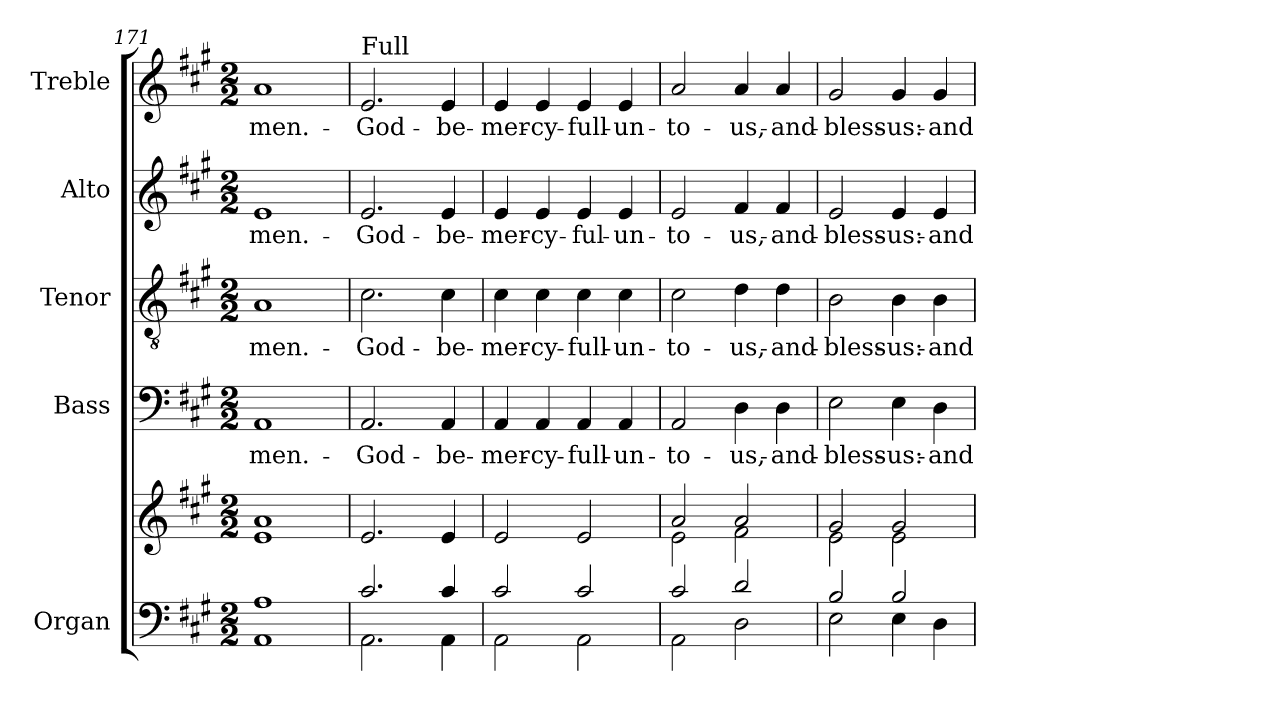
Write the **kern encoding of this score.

**kern	**kern	**kern	**text	**kern	**text	**kern	**text	**kern	**text
*part5	*part5	*part4	*part4	*part3	*part3	*part2	*part2	*part1	*part1
*staff6	*staff5	*staff4	*staff4	*staff3	*staff3	*staff2	*staff2	*staff1	*staff1
*I"Organ	*	*I"Bass	*	*I"Tenor	*	*I"Alto	*	*I"Treble	*
*I'Org.	*	*I'B.	*	*I'T.	*	*I'A.	*	*I'Tr.	*
*clefF4	*clefG2	*clefF4	*	*clefGv2	*	*clefG2	*	*clefG2	*
*	*	*	*	*ITrd7c12	*	*	*	*	*
*k[f#c#g#]	*k[f#c#g#]	*k[f#c#g#]	*	*k[f#c#g#]	*	*k[f#c#g#]	*	*k[f#c#g#]	*
*A:	*A:	*A:	*	*A:	*	*A:	*	*A:	*
*M2/2	*M2/2	*M2/2	*	*M2/2	*	*M2/2	*	*M2/2	*
=171	=171	=171	=171	=171	=171	=171	=171	=171	=171
*^	*^	*	*	*	*	*	*	*	*
!	!	!	!	!	!LO:LY:b:color=#000000	!	!	!	!	!	!
!	!	!	!	!	!	!	!LO:LY:b:color=#000000	!	!	!	!
!	!	!	!	!	!	!	!	!	!LO:LY:b:color=#000000	!	!
!	!	!	!	!	!	!	!	!	!	!	!LO:LY:b:color=#000000
1Ai	1AAi	1ai	1ei	1AAi	-men.-	1AAi	-men.-	1ei	-men.-	1ai	-men.-
*	*	*v	*v	*	*	*	*	*	*	*	*
!!LO:PB:g=z
=172	=172	=172	=172	=172	=172	=172	=172	=172	=172	=172
*	*	*^	*	*	*	*	*	*	*	*
!	!	!	!	!	!LO:LY:b:color=#000000	!	!	!	!	!	!
*	*	*v	*v	*	*	*	*	*	*	*	*
*	*	*^	*	*	*	*	*	*	*	*
!	!	!	!	!	!	!	!LO:LY:b:color=#000000	!	!	!	!
*	*	*v	*v	*	*	*	*	*	*	*	*
*	*	*^	*	*	*	*	*	*	*	*
!	!	!	!	!	!	!	!	!	!LO:LY:b:color=#000000	!	!
*	*	*v	*v	*	*	*	*	*	*	*	*
*	*	*^	*	*	*	*	*	*	*	*
!	!	!	!	!	!	!	!	!	!	!LO:TX:a:t=Full	!
!	!	!	!	!	!	!	!	!	!	!	!LO:LY:b:color=#000000
*	*	*v	*v	*	*	*	*	*	*	*	*
2.c#i/	2.AAi\	2.ei/	2.AAi/	-God-	2.C#i\	-God-	2.ei/	-God-	2.ei/	-God-
!	!	!	!	!LO:LY:b:color=#000000	!	!	!	!	!	!
!	!	!	!	!	!	!LO:LY:b:color=#000000	!	!	!	!
!	!	!	!	!	!	!	!	!LO:LY:b:color=#000000	!	!
!	!	!	!	!	!	!	!	!	!	!LO:LY:b:color=#000000
4c#i/	4AAi\	4ei/	4AAi/	-be-	4C#i\	-be-	4ei/	-be-	4ei/	-be-
=173	=173	=173	=173	=173	=173	=173	=173	=173	=173	=173
!	!	!	!	!LO:LY:b:color=#000000	!	!	!	!	!	!
!	!	!	!	!	!	!LO:LY:b:color=#000000	!	!	!	!
!	!	!	!	!	!	!	!	!LO:LY:b:color=#000000	!	!
!	!	!	!	!	!	!	!	!	!	!LO:LY:b:color=#000000
2c#i/	2AAi\	2ei/	4AAi/	-mer-	4C#i\	-mer-	4ei/	-mer-	4ei/	-mer-
!	!	!	!	!LO:LY:b:color=#000000	!	!	!	!	!	!
!	!	!	!	!	!	!LO:LY:b:color=#000000	!	!	!	!
!	!	!	!	!	!	!	!	!LO:LY:b:color=#000000	!	!
!	!	!	!	!	!	!	!	!	!	!LO:LY:b:color=#000000
.	.	.	4AAi/	-cy-	4C#i\	-cy-	4ei/	-cy-	4ei/	-cy-
!	!	!	!	!LO:LY:b:color=#000000	!	!	!	!	!	!
!	!	!	!	!	!	!LO:LY:b:color=#000000	!	!	!	!
!	!	!	!	!	!	!	!	!LO:LY:b:color=#000000	!	!
!	!	!	!	!	!	!	!	!	!	!LO:LY:b:color=#000000
2c#i/	2AAi\	2ei/	4AAi/	-full-	4C#i\	-full-	4ei/	-ful-	4ei/	-full-
!	!	!	!	!LO:LY:b:color=#000000	!	!	!	!	!	!
!	!	!	!	!	!	!LO:LY:b:color=#000000	!	!	!	!
!	!	!	!	!	!	!	!	!LO:LY:b:color=#000000	!	!
!	!	!	!	!	!	!	!	!	!	!LO:LY:b:color=#000000
.	.	.	4AAi/	-un-	4C#i\	-un-	4ei/	-un-	4ei/	-un-
=174	=174	=174	=174	=174	=174	=174	=174	=174	=174	=174
*	*	*^	*	*	*	*	*	*	*	*
!	!	!	!	!	!LO:LY:b:color=#000000	!	!	!	!	!	!
!	!	!	!	!	!	!	!LO:LY:b:color=#000000	!	!	!	!
!	!	!	!	!	!	!	!	!	!LO:LY:b:color=#000000	!	!
!	!	!	!	!	!	!	!	!	!	!	!LO:LY:b:color=#000000
2c#i/	2AAi\	2ai/	2ei\	2AAi/	-to-	2C#i\	-to-	2ei/	-to-	2ai/	-to-
!	!	!	!	!	!LO:LY:b:color=#000000	!	!	!	!	!	!
!	!	!	!	!	!	!	!LO:LY:b:color=#000000	!	!	!	!
!	!	!	!	!	!	!	!	!	!LO:LY:b:color=#000000	!	!
!	!	!	!	!	!	!	!	!	!	!	!LO:LY:b:color=#000000
2di/	2Di\	2ai/	2f#i\	4Di\	-us,-	4Di\	-us,-	4f#i/	-us,-	4ai/	-us,-
!	!	!	!	!	!LO:LY:b:color=#000000	!	!	!	!	!	!
!	!	!	!	!	!	!	!LO:LY:b:color=#000000	!	!	!	!
!	!	!	!	!	!	!	!	!	!LO:LY:b:color=#000000	!	!
!	!	!	!	!	!	!	!	!	!	!	!LO:LY:b:color=#000000
.	.	.	.	4Di\	-and-	4Di\	-and-	4f#i/	-and-	4ai/	-and-
=175	=175	=175	=175	=175	=175	=175	=175	=175	=175	=175	=175
!	!	!	!	!	!LO:LY:b:color=#000000	!	!	!	!	!	!
!	!	!	!	!	!	!	!LO:LY:b:color=#000000	!	!	!	!
!	!	!	!	!	!	!	!	!	!LO:LY:b:color=#000000	!	!
!	!	!	!	!	!	!	!	!	!	!	!LO:LY:b:color=#000000
2Bi/	2Ei\	2g#i/	2ei\	2Ei\	-bless-	2BBi\	-bless-	2ei/	-bless-	2g#i/	-bless-
!	!	!	!	!	!LO:LY:b:color=#000000	!	!	!	!	!	!
!	!	!	!	!	!	!	!LO:LY:b:color=#000000	!	!	!	!
!	!	!	!	!	!	!	!	!	!LO:LY:b:color=#000000	!	!
!	!	!	!	!	!	!	!	!	!	!	!LO:LY:b:color=#000000
2Bi/	4Ei\	2g#i/	2ei\	4Ei\	-us:-	4BBi\	-us:-	4ei/	-us:-	4g#i/	-us:-
!	!	!	!	!	!LO:LY:b:color=#000000	!	!	!	!	!	!
!	!	!	!	!	!	!	!LO:LY:b:color=#000000	!	!	!	!
!	!	!	!	!	!	!	!	!	!LO:LY:b:color=#000000	!	!
!	!	!	!	!	!	!	!	!	!	!	!LO:LY:b:color=#000000
.	4Di\	.	.	4Di\	-and-	4BBi\	-and-	4ei/	-and-	4g#i/	-and-
*v	*v	*	*	*	*	*	*	*	*	*	*
*	*v	*v	*	*	*	*	*	*	*	*
=	=	=	=	=	=	=	=	=	=
*-	*-	*-	*-	*-	*-	*-	*-	*-	*-
